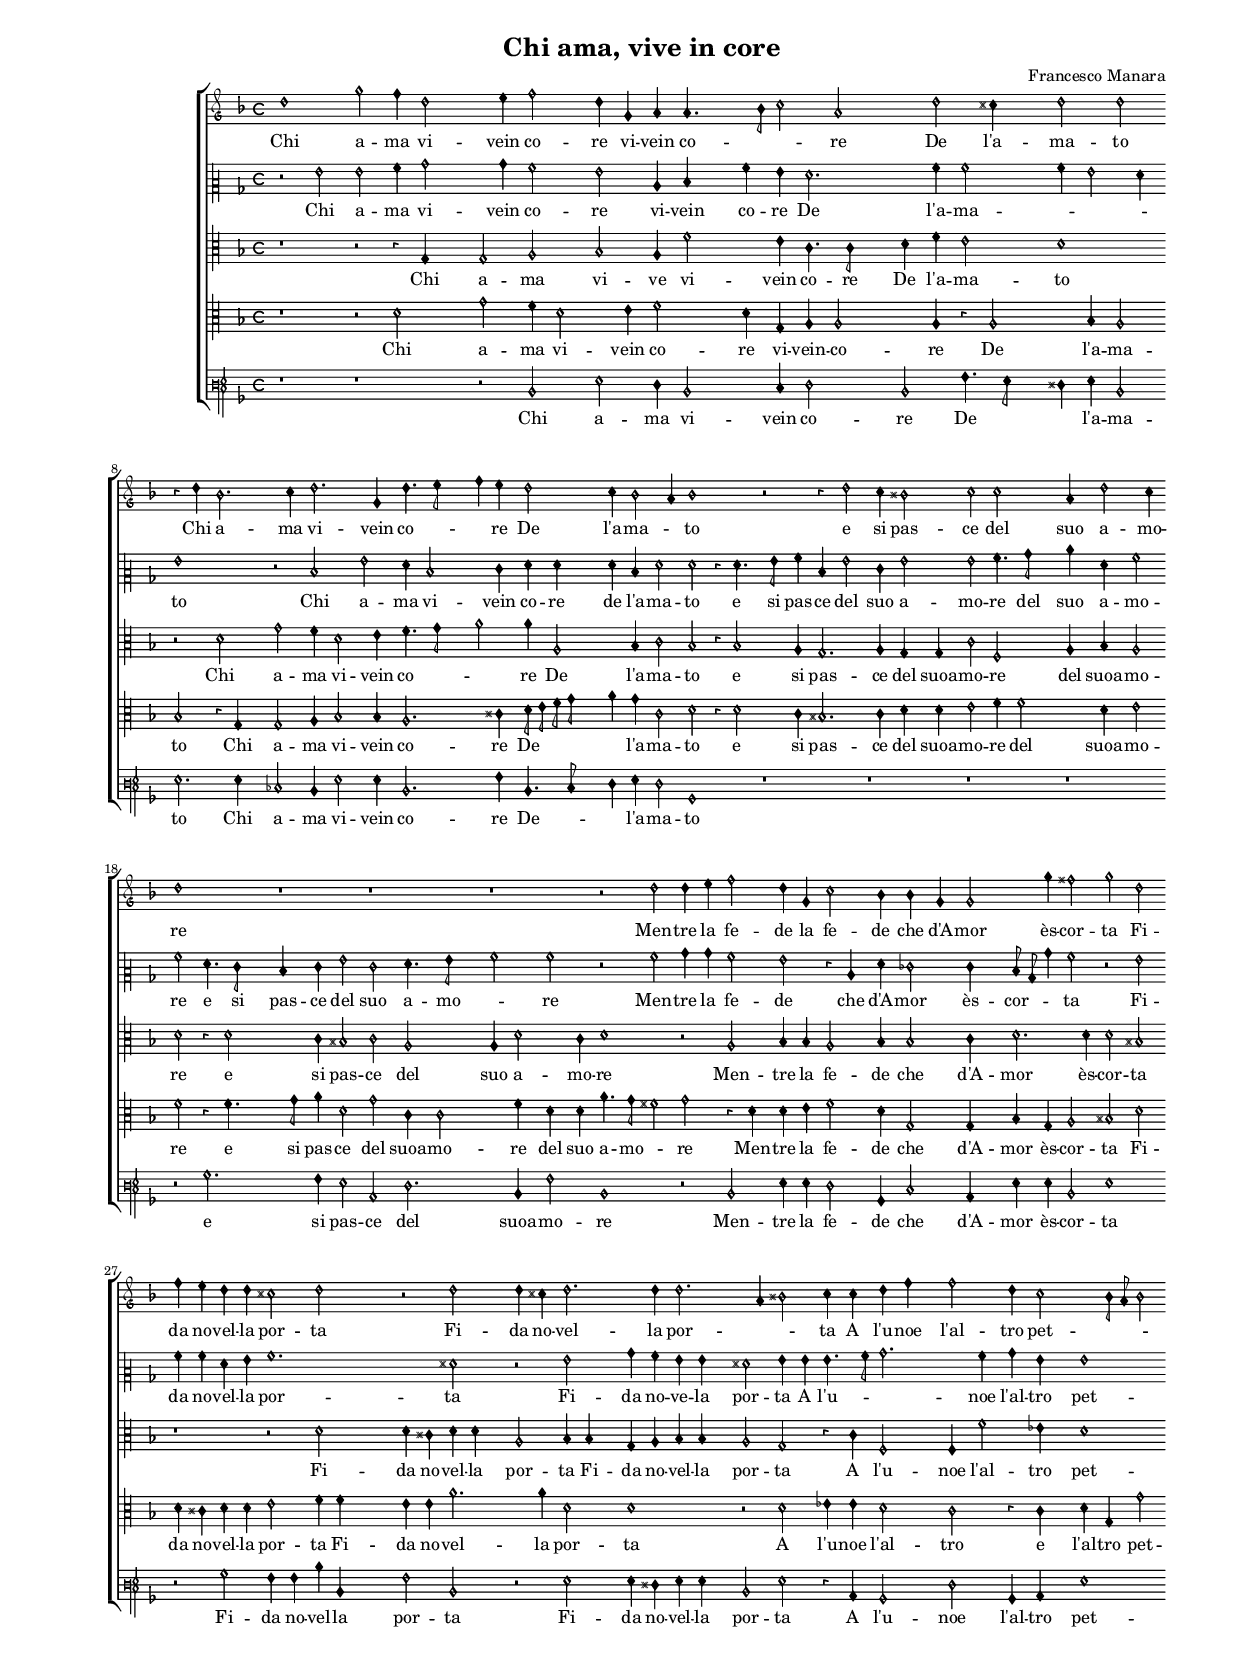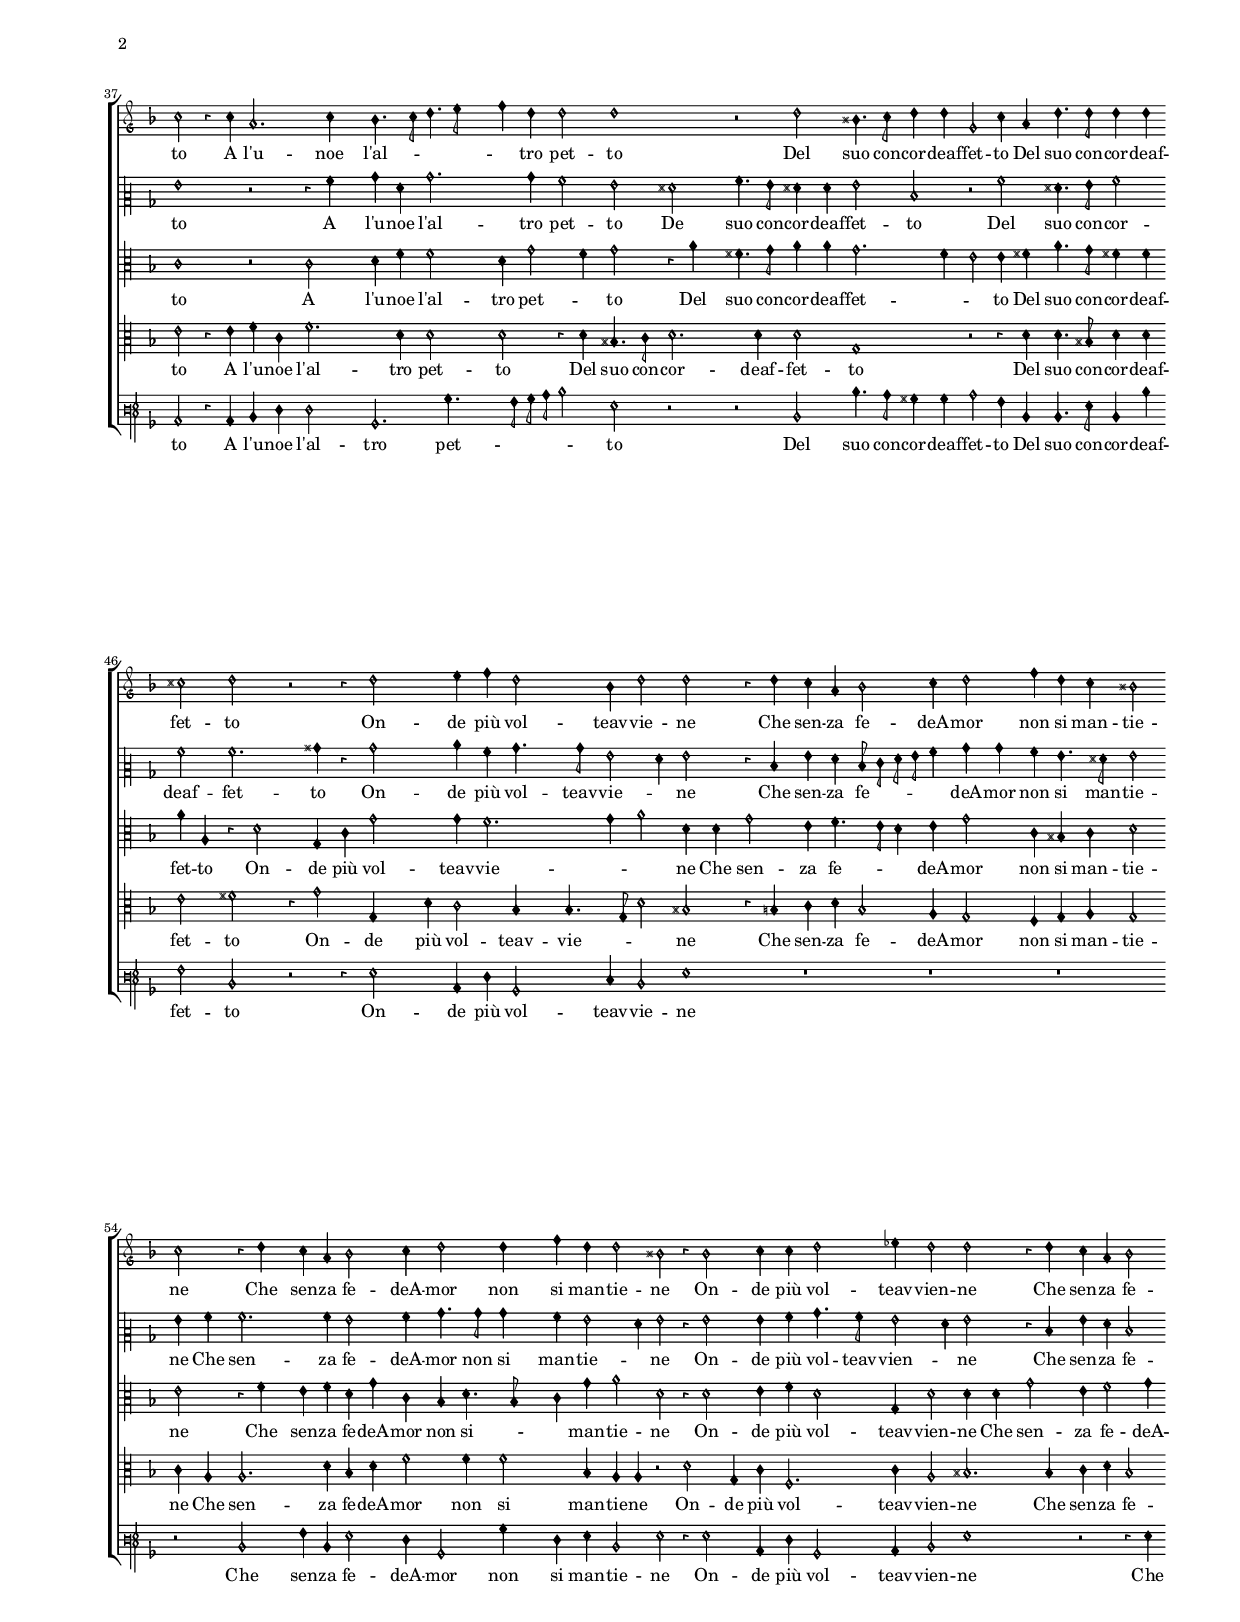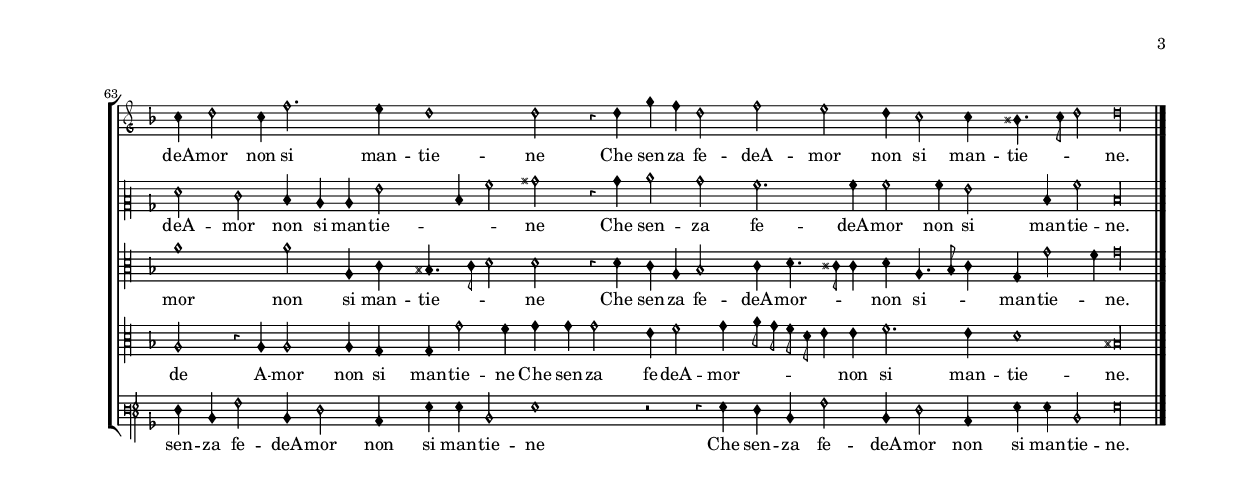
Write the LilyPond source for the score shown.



\version "2.12.0"







#(set-default-paper-size "a4")



\paper {
markup-system-spacing #'basic-distance = #30
 top-system-spacing #'basic-distance = #10
  system-system-spacing #'basic-distance = #30
  last-bottom-spacing #'basic-distance = #10



  line-width    = 177.348\mm

  left-margin   = 19.9965\mm

  top-margin    = 12.656\mm

  bottom-margin = 12.656\mm

  %%indent = 0 \mm
 
  %%set to ##t if your score is less than one page:
 
  ragged-last-bottom = ##t
 
  ragged-bottom = ##f
 
  %% system-separator-markup = \slashSeparator 
  
}




\header {

    title = "Chi ama, vive in core"

    composer = "Francesco Manara"
    
}





AvoiceAA = \relative c'{

\set Score.defaultBarType = "empty"
\override Staff.TimeSignature #'style = #'neomensural
\override Staff.Accidental #'glyph-name-alist = #alteration-mensural-glyph-name-alist
\override Stem #'flag-style = #'mensural
\override Stem #'thickness = #1.0
   \override Voice.NoteHead #'style = #'petrucci
\override Voice.Rest #'style = #'neomensural
\override Score.SpacingSpanner #'spacing-increment = #1.0 % tight spacing     
%% esto se usa para omitir el corchete   override Score.SystemStartBracket #'transparent = ##t
       \clef "petrucci-g"
      
 
    \key f \major 
    
 
    \time 4/4
\autoBeamOff

 
    d'1      | % 1
  
\cadenzaOn
  g2 f4 d2 
  \cadenzaOff
         | % 2

\cadenzaOn
    s4 e f2 s4 
   \cadenzaOff
      | % 3
 
\cadenzaOn
   d4 g, a a4. s8  
     \cadenzaOff
    | % 4
 
\cadenzaOn
   s8 bes c2 a2  
   \cadenzaOff
     | % 5
 
\cadenzaOn
   s4 d2 cis4 s4 
  \cadenzaOff
            | % 6

\set Score.currentBarNumber = #7
    d2 d      | % 7
 
\cadenzaOn
   r4 d bes2. 
   \cadenzaOff
       | % 8

\cadenzaOn
    s4 c d2.  
    \cadenzaOff
      | % 9
 
\cadenzaOn
   s4 g, d'4. e8  s4 
   \cadenzaOff
      | % 10

\cadenzaOn
    f4 e d2  s4 
  \cadenzaOff
            | % 11

\set Score.currentBarNumber = #12
    c4 bes2 a4      | % 12
 
\cadenzaOn
   bes1  s4 
  \cadenzaOff
      | % 13

\cadenzaOn
    r2 r4 d2 
   \cadenzaOff
       | % 14
 
   s4 c bis2      | % 15

\cadenzaOn
    c c s4 
    \cadenzaOff
       | % 16
 
   a4 d2 c4          | % 17

\set Score.currentBarNumber = #18
\cadenzaOn
    d1   s4 
   \cadenzaOff
      | % 18
 
   r1  | % 
\cadenzaOn
   r1 s4 
 \cadenzaOff
    | % 20 
   r1 | % 21
    r2 d      | % 22
 
   d4 e f2          | % 23
 
\set Score.currentBarNumber = #24
   d4 g, c2      | % 24
 
\cadenzaOn
   bes4 bes g g2 
  \cadenzaOff
      | % 25
 
   s4 g' fis2      | % 26

    g d      | % 27
 
   f4 e d d      | % 28
 
\cadenzaOn
   cis2 d s2 
   \cadenzaOff
             | % 29
 
\set Score.currentBarNumber = #30
\cadenzaOn
   r d  s4 
  \cadenzaOff
      | % 30
  
\cadenzaOn
  d4 cis! d2.   
   \cadenzaOff
      | % 31
  
\cadenzaOn
  s4 d d2. 
   \cadenzaOff
      | % 32
 
   s4 a bis2      | % 33
 
\cadenzaOn
   c4 c d f  s4 
   \cadenzaOff
      | % 34
 
\cadenzaOn
   f2 d4 c2  
   \cadenzaOff
           | % 35
 
\set Score.currentBarNumber = #36
   s4 bes8 a bes2      | % 36
 
   c r4 c      | % 37
 
\cadenzaOn
   a2. c4  s4 
     \cadenzaOff
     | % 38
 
\cadenzaOn
   bes4. c8 d4. e8  s4 
     \cadenzaOff
      | % 39

    f4 d d2      | % 40
 
\cadenzaOn
   d1  s4 
     \cadenzaOff
           | % 41

\set Score.currentBarNumber = #42
    r2 d      | % 42

    bis4. c8 d4 d      | % 43

    g,2 c4 a      | % 44
 
   d4. d8 d4 d      | % 45
 
\cadenzaOn
   cis2 d  s4 
  \cadenzaOff
      | % 46
 
\cadenzaOn
   r2 r4 d2  
   \cadenzaOff
            | % 47
 
\set Score.currentBarNumber = #48
\cadenzaOn
   s4 e f d2 
    \cadenzaOff
     | % 48
 
   s4 bes d2      | % 49
 
   d r4 d      | % 50
 
   c a bes2      | % 51
 
   c4 d2 f4      | % 52
 
   d c bis2          | % 53
 
\set Score.currentBarNumber = #54
\cadenzaOn
   c r4 d   s4 
  \cadenzaOff
      | % 54
 
   c a bes2      | % 55
 
\cadenzaOn
   c4 d2 d4  s4 
  \cadenzaOff
      | % 56
 
   f d d2      | % 57
 
\cadenzaOn
   bis r4  bis2  
   \cadenzaOff
     | % 58
 
\cadenzaOn
   s4 c c d2   
 \cadenzaOff
          | % 59

\set Score.currentBarNumber = #60
    s4 ees d2      | % 60
  
  d r4 d      | % 61
 
   c a bes2      | % 62
 
   c4 d2 c4      | % 63
 
\cadenzaOn
   f2. e4  s4 
  \cadenzaOff
      | % 64
 
   d1          | % 65
 
\set Score.currentBarNumber = #66
   d2 r4 d      | % 66
 
   g f d2      | % 67
 
   f e      | % 68
 
\cadenzaOn
   d4 c2 c4  s4 
   \cadenzaOff
      | % 69
 
   bis4. c8 d2     | % 70
 
   d\longa \bar "|." 
\override Staff.BarLine #'transparent = ##f

}% end of last bar in partorvoice

 





AvoiceBA = \relative c'{

      \override Staff.TimeSignature #'style = #'neomensural
\override Staff.Accidental #'glyph-name-alist = #alteration-mensural-glyph-name-alist
\override Stem #'flag-style = #'mensural
\override Stem #'thickness = #1.0
   \override Voice.NoteHead #'style = #'petrucci
\override Voice.Rest #'style = #'neomensural  
\override Score.SpacingSpanner #'spacing-increment = #1.0 % tight spacing     
  \clef "petrucci-c2"
    \key f \major 
    
 
    \time 4/4 
 
\autoBeamOff

   r2 g'      | % 1
 
\cadenzaOn
   g a4 bes2  
  \cadenzaOff
        | % 2
 
\cadenzaOn
   s4 bes a2  s4 
   \cadenzaOff
       | % 3
 
\cadenzaOn
   g2 c,4 d  s4 
   \cadenzaOff
       | % 4
 
\cadenzaOn
   a' g f2.  
   \cadenzaOff
      | % 5
 
\cadenzaOn
   s4 a a2  s4 
  \cadenzaOff
      | % 6
 
   a4 g2 f4      | % 7
 
\cadenzaOn
   g1  s4 
   \cadenzaOff
      | % 8

\cadenzaOn
    r2 d  s4 
  \cadenzaOff
       | % 9
 
\cadenzaOn
   g2 f4 d2 
  \cadenzaOff
       | % 10
 
\cadenzaOn
   s4 e f f s4 
    \cadenzaOff
      | % 11
 
   f d f2      | % 12

\cadenzaOn
    f r4 f4. s8 
   \cadenzaOff
        | % 13

\cadenzaOn
    s8 g a4 d, g2 
     \cadenzaOff
       | % 14
 
   s4 e g2      | % 15
 
\cadenzaOn
   g a4. bes8  s4 
   \cadenzaOff
      | % 16
 
   c4 f, a2      | % 17
 
\cadenzaOn
   a f4. e8  s4 
    \cadenzaOff
       | % 18
  
  d4 e g2      | % 19
 
\cadenzaOn
   e f4. g8 s4 
      \cadenzaOff
      | % 20
 
   a2 a      | % 21
 
   r a      | % 22
 
   bes4 bes a2      | % 23
 
   g r4 c,      | % 24
 
\cadenzaOn
   f ees2  ees4 s4 
      \cadenzaOff
       | % 25
 
   d8 bes bes'4 a2      | % 26
 
   r g      | % 27
 
   a4 a f g      | % 28
 
\cadenzaOn
   a1. 
      \cadenzaOff
      | % 29

\cadenzaOn
    s2 fis  s4 
    \cadenzaOff
     | % 30
 
\cadenzaOn
   r2 g  s4 
     \cadenzaOff
     | % 31
 
\cadenzaOn
   bes4 a g g  s4 
    \cadenzaOff
     | % 32

    fis!2 g4 g      | % 33

\cadenzaOn
    g4. a8 bes2. 
     \cadenzaOff
     | % 34
 
\cadenzaOn
   s4 a bes g  s4 
   \cadenzaOff
       | % 35

    g1      | % 36
 
   g      | % 37
  
\cadenzaOn
  r2 r4 a  s4 
    \cadenzaOff
     | % 38
 
\cadenzaOn
   bes f bes2. 
      \cadenzaOff
    | % 39
 
   s4 bes a2      | % 40
 
\cadenzaOn
   g fis  s4 
   \cadenzaOff
       | % 41
 
   a4. g8 fis!4  fis      | % 42
 
   g2 d      | % 43

    r a'      | % 44
 
   fis4. g8 a2      | % 45
 
\cadenzaOn
   a a2.  
   \cadenzaOff
       | % 46
 
\cadenzaOn
   s4 bis r  bis2 
   \cadenzaOff
       | % 47
 
\cadenzaOn
   s4 c a bis4. s8  
    \cadenzaOff
      | % 48
 
   s8 bis g2 f4      | % 49

    g2 r4 d      | % 50
 
   g f d8 e f g      | % 51
 
   a4 bes bes a      | % 52
 
   g4. fis8 g2      | % 53

\cadenzaOn
    g4 a a2. 
     \cadenzaOff
      | % 54
 
   s4 a g2      | % 55

\cadenzaOn
    a4 bes4. bes8 bes4  s4 
   \cadenzaOff
       | % 56
 
  a g2 f4      | % 57
 
\cadenzaOn
   g2 r4 g2  
   \cadenzaOff
      | % 58
 
\cadenzaOn
   s4 g a bes4. s8  
    \cadenzaOff
     | % 59
 
   s8 a g2 f4      | % 60
 
   g2 r4 d      | % 61
 
   g f d2      | % 62
 
   f e      | % 63
 
\cadenzaOn
   d4 c c g'2  
   \cadenzaOff
     | % 64
 
   s4 d a'2      | % 65
 
   bis r4  bis      | % 66
 
   c2 bes      | % 67
 
   a2. a4      | % 68
 
\cadenzaOn
   a2 a4 g2 
    \cadenzaOff
       | % 69
 
   s4 d a'2     | % 70

    d,\longa  \bar "|." 

\override Staff.BarLine #'transparent = ##f
}% end of last bar in partorvoice

 





AvoiceCA = \relative c{

   \override Staff.TimeSignature #'style = #'neomensural
\override Staff.Accidental #'glyph-name-alist = #alteration-mensural-glyph-name-alist
\override Stem #'flag-style = #'mensural
\override Stem #'thickness = #1.0
   \override Voice.NoteHead #'style = #'petrucci
\override Voice.Rest #'style = #'neomensural
\override Score.SpacingSpanner #'spacing-increment = #1.0 % tight spacing     
    \clef "petrucci-c3"
 
 
    \key f \major 
    
 
    \time 4/4 
\autoBeamOff


    r1  | % 
 
\cadenzaOn
   r2 r4 g' s4 
 \cadenzaOff
         | % 2
 
\cadenzaOn
   g2 a  s4 
   \cadenzaOff
     | % 3
 
\cadenzaOn
   bes2 a4 f'2 
    \cadenzaOff
     | % 4
  
\cadenzaOn
  s4 e c4. c8  s4 
    \cadenzaOff
     | % 5
 
\cadenzaOn
   d4 f e2  s4 
   \cadenzaOff
      | % 6
 
   d1      | % 7
 
\cadenzaOn
   r2 d   s4 
  \cadenzaOff
     | % 8
 
\cadenzaOn
   g2 f4 d2  
    \cadenzaOff
      | % 9
 
\cadenzaOn
   s4 e f4. g8  s4 
    \cadenzaOff
     | % 10
 
\cadenzaOn
   a2 a4 a,2  
     \cadenzaOff
     | % 11
 
   s4 bes c2      | % 12
 
\cadenzaOn
   bes r4 bes2  
   \cadenzaOff
     | % 13

\cadenzaOn
    s4 a g2. 
     \cadenzaOff
     | % 14
 
   s4 a g g      | % 15
 
\cadenzaOn
   c2 f, s4 
     \cadenzaOff
     | % 16
 
   a4 bes a2      | % 17
 
\cadenzaOn
  d r4 d2  
   \cadenzaOff
       | % 18
 
   s4 c bis2      | % 19
 
\cadenzaOn
   c a  s4 
   \cadenzaOff
       | % 20
 
   a4 d2 c4      | % 21

    d1      | % 22
 
   r2 a      | % 23
 
   bes4 bes a2      | % 24

\cadenzaOn
    bes4 bes2 c4 s4 
    \cadenzaOff
       | % 25
  
  d2. d4      | % 26
 
   d2 bis      | % 27
 
   r1  | % 
 
\cadenzaOn
   r2 d  s2 
    \cadenzaOff
       | % 29
 
\cadenzaOn
   d4 cis d d  s4 
   \cadenzaOff
      | % 30

\cadenzaOn
   a2 bes4 bes  s4 
   \cadenzaOff
      | % 31
 
\cadenzaOn
   g a bes bes s4 
     \cadenzaOff
      | % 32
 
   a2 g      | % 33
 
\cadenzaOn
   r4 c f,2   s4 
    \cadenzaOff
     | % 34
 
\cadenzaOn
   f4 f'2 ees4  s4 
    \cadenzaOff
     | % 35
 
   d1      | % 36
 
   c      | % 37
 
\cadenzaOn
   r2 c   s4 
  \cadenzaOff
       | % 38
 
\cadenzaOn
   d4 f f2  s4 
   \cadenzaOff
      | % 39
 
   d4 g2 f4      | % 40
 
\cadenzaOn
   g2 r4 a  s4 
    \cadenzaOff
     | % 41
 
   fis4. g8 a4 a      | % 42
 
   g2. f4      | % 43

    e2 e4 fis      | % 44
 
   a4. g8 fis4  fis      | % 45
 
\cadenzaOn
   a a, r d2 
     \cadenzaOff
     | % 46
 
\cadenzaOn
   s4 g, c g'2  
      \cadenzaOff
     | % 47
 
\cadenzaOn
   s4 g f2.  
      \cadenzaOff
      | % 48
 
   s4 g a2      | % 49
 
   d,4 d g2      | % 50
 
   e4 f4. e8 d4      | % 51

    e g2 c,4      | % 52
 
   bis c d2      | % 53
 
\cadenzaOn
   e r4 f s4 
    \cadenzaOff
       | % 54
 
   e f d g      | % 55
 
\cadenzaOn
   c, bes d4. bes8  s4 
    \cadenzaOff
     | % 56
 
   c4 g' a2      | % 57
 
 \cadenzaOn
  d, r4 d2  
    \cadenzaOff
      | % 58
  
\cadenzaOn
  s4 e f d2   
  \cadenzaOff
     | % 59
 
   s4 g, d'2      | % 60
 
   d4 d g2      | % 61
  
  e4 f2 g4      | % 62
 
   a1      | % 63
 
\cadenzaOn
   a2 a,4 c s4 
   \cadenzaOff
        | % 64
 
   bis4. c8 d2      | % 65
 
   d r4 d      | % 66
 
   c a bes2      | % 67
 
   c4 d4. cis8  cis4      | % 68
 
\cadenzaOn
   d a4. bes8 c4 s4 
     \cadenzaOff
     | % 69
 
   g g'2 f4     | % 70
 
   g\longa \bar "|." 
\override Staff.BarLine #'transparent = ##f
}% end of last bar in partorvoice

 





AvoiceDA = \relative c{

    \override Staff.TimeSignature #'style = #'neomensural
\override Staff.Accidental #'glyph-name-alist = #alteration-mensural-glyph-name-alist
\override Stem #'flag-style = #'mensural
\override Stem #'thickness = #1.0
   \override Voice.NoteHead #'style = #'petrucci
\override Voice.Rest #'style = #'neomensural
\override Score.SpacingSpanner #'spacing-increment = #1.0 % tight spacing     
    \clef "petrucci-c3"

 
    \key f \major 
    
 
    \time 4/4 
\autoBeamOff


    r1  | % 
 
\cadenzaOn
   r2 d'  s4 
 \cadenzaOff
        | % 2
 
 \cadenzaOn
  g2 f4 d2 
   \cadenzaOff
        | % 3
  
\cadenzaOn
  s4 e f2  s4 
    \cadenzaOff
       | % 4
  
\cadenzaOn
  d4 g, a a2  
     \cadenzaOff
      | % 5

\cadenzaOn
    s4 a r a2  
     \cadenzaOff
       | % 6
 
   s4 bes a2      | % 7
 
\cadenzaOn
   bes r4 g   s4 
  \cadenzaOff
     | % 8
  
\cadenzaOn
  g2 a4 bes2  
   \cadenzaOff
     | % 9
 
\cadenzaOn
   s4 bes a2.  
   \cadenzaOff
     | % 10
  
\cadenzaOn
  s4 cis d8 e f g  s4 
   \cadenzaOff
      | % 11
 
   a4 g cis,2      | % 12

\cadenzaOn
    d r4 d2  
  \cadenzaOff
       | % 13
 
\cadenzaOn
   s4 c bis2. 
 \cadenzaOff
        | % 14
 
   s4 c d d      | % 15
  
\cadenzaOn
  e2 f4 f2 
   \cadenzaOff
       | % 16
  
  s4 d e2      | % 17
 
\cadenzaOn
   f r4 f4. s8 
     \cadenzaOff
      | % 18
 
   s8 g a4 d,2      | % 19
 
\cadenzaOn
   g c,4 c2   
   \cadenzaOff
      | % 20
  
  s4 f d d      | % 21
  
  a'4. g8 fis2      | % 22
 
   g r4 d      | % 23
 
   d e f2      | % 24
  
\cadenzaOn
  d4 g,2 g4 s4 
  \cadenzaOff
       | % 25
 
   bes g a2      | % 26

    bis d      | % 27
 
   d4 cis d d      | % 28

\cadenzaOn
    e2 f4 f  s2 
  \cadenzaOff
      | % 29
 
\cadenzaOn
   e4 e a2. 
    \cadenzaOff
     | % 30
 
 \cadenzaOn
  s4 a d,2  s4 
   \cadenzaOff
     | % 31

\cadenzaOn
    d1   s4 
  \cadenzaOff
      | % 32
 
   r2 d      | % 33
 
\cadenzaOn
   ees4  ees d2 s4 
     \cadenzaOff
     | % 34
 
\cadenzaOn
   c2 r4 c s4 
    \cadenzaOff
      | % 35
 
   d g, g'2      | % 36
 
   e r4 e      | % 37
 
\cadenzaOn
   f c f2. 
     \cadenzaOff
      | % 38
 
\cadenzaOn
   s4 d d2  s4 
    \cadenzaOff
     | % 39
 
   d2 r4 d      | % 40
 
\cadenzaOn
   bis4. c8 d2.  
   \cadenzaOff
       | % 41
 
   s4 d d2      | % 42
 
   g,1      | % 43
 
   r2 r4 d'      | % 44

    d4. bis8 d4 d      | % 45

\cadenzaOn
    e2 fis s4 
     \cadenzaOff
       | % 46
 
\cadenzaOn
   r4 g2 g,4   s4 
  \cadenzaOff
      | % 47
 
 \cadenzaOn
  d' c2 bes4  s4 
 \cadenzaOff
       | % 48
 
   bes4. g8 d'2      | % 49

    bis r4  b      | % 50
 
   c d bes2      | % 51
 
   a4 g2 f4      | % 52
 
   g a g2      | % 53
 
\cadenzaOn
   c4 a a2. 
  \cadenzaOff
        | % 54
 
   s4 d bes d      | % 55
 
\cadenzaOn
   f2 f4 f2  
    \cadenzaOff
      | % 56
 
   s4 bes, a a      | % 57

\cadenzaOn
   r2 d   s4 
   \cadenzaOff
      | % 58
 
\cadenzaOn
   g,4 c f,2.  
    \cadenzaOff
      | % 59

    s4 c' a2      | % 60
 
   bis2.  bis4      | % 61
 
   c d bes2      | % 62
  
  a r4 a      | % 63
 
\cadenzaOn
   a2 a4 g s4 
     \cadenzaOff
       | % 64
 
   g g'2 f4      | % 65
 
   g g g2      | % 66
 
   e4 f2 g4      | % 67
 
   a8 g f d e4 e      | % 68
 
\cadenzaOn
   f2. e4  s4 
   \cadenzaOff
       | % 69
  
  d1    | % 70
 
   bis\longa \bar "|." 
\override Staff.BarLine #'transparent = ##f
}% end of last bar in partorvoice

 





AvoiceEA = \relative c{

    \override Staff.TimeSignature #'style = #'neomensural
\override Staff.Accidental #'glyph-name-alist = #alteration-mensural-glyph-name-alist
\override Stem #'flag-style = #'mensural
\override Stem #'thickness = #1.0
   \override Voice.NoteHead #'style = #'petrucci
\override Voice.Rest #'style = #'neomensural
\override Score.SpacingSpanner #'spacing-increment = #1.0 % tight spacing 
      \clef "petrucci-f3" 
 
    \key f \major 
    
 
    \time 4/4 
\autoBeamOff


    r1  | % 

\cadenzaOn
    r1 s4 
\cadenzaOff
    | % 2
\cadenzaOn
   r2 d  s4 
  \cadenzaOff
      | % 3
 
\cadenzaOn
   g2 f4 d2  
    \cadenzaOff
      | % 4
 
\cadenzaOn
   s4 e f2 s4 
   \cadenzaOff
      | % 5
  
\cadenzaOn
  d2 a'4. g8  s4 
   \cadenzaOff
      | % 6
 
   fis4 g d2      | % 7
  
\cadenzaOn
  g2. g4  s4 
     \cadenzaOff
     | % 8

\cadenzaOn
    ees2 d4 g2 
   \cadenzaOff
       | % 9
 
\cadenzaOn
   s4 g d2. 
    \cadenzaOff
      | % 10
 
\cadenzaOn
   s4 a' d,4. ees8  s4 
   \cadenzaOff
      | % 11
 
   f4 g f2      | % 12
 
\cadenzaOn
   bes,1  s4 
   \cadenzaOff
       | % 13

\cadenzaOn
    r1  s4 
   \cadenzaOff
    | % 
 
    r1 | % 15 
\cadenzaOn
    r1 s4 
  \cadenzaOff
    | % 16 
    r1 | % 17
\cadenzaOn
   r2 bes'2.  
   \cadenzaOff
     | % 18

   s4 a g2      | % 19
 
\cadenzaOn
   c, f2.  
    \cadenzaOff
      | % 20
 
   s4 d a'2      | % 21
 
   d,1      | % 22

    r2 d      | % 23

    g4 g f2      | % 24
 
\cadenzaOn
   bes,4  e2 c4 s4 
    \cadenzaOff
       | % 25
 
   g' g d2      | % 26

    g1      | % 27
 
   r2 bes      | % 28
 
\cadenzaOn
   a4 a d d,  s2 
      \cadenzaOff
      | % 29
 
\cadenzaOn
   a'2 d,  s4 
    \cadenzaOff
     | % 30
 
\cadenzaOn
   r2 g  s4 
   \cadenzaOff
     | % 31
 
\cadenzaOn
   g4 fis g g  s4 
    \cadenzaOff
     | % 32

   d2 g      | % 33
  
\cadenzaOn
  r4 c, bes2  s4 
    \cadenzaOff
       | % 34
 
\cadenzaOn
   f'2 bes,4 c   s4 
  \cadenzaOff
      | % 35
 
   g'1      | % 36
 
   c,2 r4 c      | % 37
 
\cadenzaOn
   d f f2  s4 
   \cadenzaOff
      | % 38

\cadenzaOn
    bes,2. bes'4. s8 
    \cadenzaOff
       | % 39
 
   s8 a bes c d2      | % 40
 
\cadenzaOn
   g, r    s4 
  \cadenzaOff
      | % 41

    r2 d      | % 42
 
   d'4. c8 bis4  bis      | % 43
 
   c2 a4 d,      | % 44

    d4. g8 d4 d'      | % 45
 
\cadenzaOn
   a2 d, s4  
 \cadenzaOff
       | % 46
 
\cadenzaOn
   r2 r4 g2 
  \cadenzaOff
       | % 47
 
\cadenzaOn
   s4 c, f bes,2  
   \cadenzaOff
     | % 48
 
   s4 e d2      | % 49
 
   g1      | % 50
 
   r1  | % 
   r1 | % 52 
   r1 | % 53
\cadenzaOn
    r2 d s4 
    \cadenzaOff
      | % 54

    a'4 d, g2      | % 55

\cadenzaOn
    f4 bes,2 bes'4  s4 
    \cadenzaOff
     | % 56

    f g d2      | % 57
 
\cadenzaOn
   g r4 g2   
  \cadenzaOff
     | % 58
 
\cadenzaOn
   s4 c, f bes,2  
   \cadenzaOff
     | % 59

    s4 c d2      | % 60
 
   g1      | % 61
 
   r2 r4 g      | % 62
 
   f d a'2      | % 63
 
\cadenzaOn
   d,4 f2 c4 s4 
     \cadenzaOff
      | % 64
 
   g' g d2      | % 65
 
   g1      | % 66
 
   r2 r4 g      | % 67
 
   f d a'2      | % 68
 
\cadenzaOn
   d,4 f2 c4  s4 
    \cadenzaOff
      | % 69
 
   g' g d2    | % 70

    g\longa  \bar "|." 

\override Staff.BarLine #'transparent = ##f
}% end of last bar in partorvoice





      ApartAverseA = \lyricmode { 

\set stanza = \skip4 Chi a -- ma vi -- vein co --
  re vi -- vein co -- \skip4  \skip4    re         De    l'a    -- ma -- to Chi a -- ma
  vi -- vein co -- \skip4 \skip4 re De    l'a    -- ma -- \skip4 to    e    
      si pas -- ce del suo a -- mo -- re Men -- tre la fe -- de la fe
  -- de che    d'A    --    mor            ès    -- cor -- ta Fi -- da no -- vel --
  la por -- ta Fi -- da no -- vel -- la por -- \skip4 \skip4 ta A
     l'u    -- noe    l'al    -- tro pet -- \skip4 \skip4 \skip4  to A    l'u    -- noe
     l'al    -- \skip4 \skip4 \skip4 \skip4 tro pet -- to Del suo con --
  cor -- deaf -- fet -- to Del suo con -- cor -- deaf -- fet -- to On
  -- de    più    vol -- teav -- vie -- ne Che sen -- za fe -- deA -- mor
  non si man -- tie -- ne Che sen -- za fe -- deA -- mor non si man --
  tie -- ne On -- de    più    vol -- teav -- vien -- ne Che sen -- za fe
  -- deA -- mor non si man -- tie -- ne Che sen -- za fe -- deA -- mor
  non si man -- tie -- \skip4 \skip4    ne.   
}
      


ApartBverseA = \lyricmode { 
\set stanza = \skip4 Chi a -- ma vi -- vein co --
  re vi -- vein co -- re    De            l'a    -- ma -- \skip4 \skip4 \skip4
  to Chi a -- ma vi -- vein co -- re de    l'a    -- ma -- to    e         si pas
  -- ce    del         suo a -- mo -- re del suo a -- mo -- re e si pas --
  ce del suo a -- mo -- \skip4 re Men -- tre la fe -- de che    d'A    --
  mor    ès    -- cor -- \skip4 \skip4  ta Fi -- da no -- vel -- la por -- ta Fi
  -- da no -- ve -- la por -- ta A    l'u    -- \skip4 \skip4 noe    l'al   
  -- tro pet -- to A    l'u    -- noe    l'al    -- tro pet -- to De suo con
  -- cor -- deaf -- fet -- to Del suo con -- cor -- deaf -- fet -- to
  On -- de    più    vol -- teav -- vie -- \skip4 ne Che sen -- za fe -- \skip4
\skip4 \skip4 \skip4   deA -- mor non si man -- tie -- ne Che sen -- za fe -- deA -- mor
  non si man -- tie -- \skip4 ne On -- de    più    vol -- teav -- vien -- \skip4
  ne Che sen -- za fe -- deA -- mor non si man -- tie -- \skip4 \skip4
  ne Che sen -- za fe -- deA -- mor non    si         man -- tie --    ne.   
}
      


ApartCverseA = \lyricmode { 
\set stanza = \skip4 Chi a -- ma vi -- ve vi --
  vein co -- re De    l'a    -- ma -- to Chi a -- ma vi -- vein co --
  \skip4 \skip4 re    De            l'a    -- ma -- to    e         si pas -- ce del
  suoa -- mo -- re del suoa -- mo -- re    e         si pas -- ce del suo a
  -- mo -- re Men -- tre la fe -- de che    d'A    -- mor    ès    -- cor --
  ta Fi -- da no -- vel -- la por -- ta Fi -- da no -- vel -- la por
  -- ta A    l'u    -- noe    l'al    -- tro pet -- to A    l'u    -- noe    l'al   
  -- tro pet -- \skip4 to Del suo con -- cor -- deaf -- fet -- \skip4
  \skip4 to Del suo con -- cor -- deaf -- fet -- to On -- de    più    vol
  -- teav -- vie -- \skip4 \skip4 ne Che sen -- za fe -- \skip4 \skip4
  deA -- mor non si man -- tie -- ne Che sen -- za fe -- deA -- mor
  non si -- \skip4 \skip4 man -- tie -- ne On -- de    più    vol -- teav
  -- vien -- ne Che sen -- za fe -- deA -- mor non si man -- tie --
  \skip4 \skip4 ne Che sen -- za fe -- deA -- mor -- \skip4 \skip4 non
  si -- \skip4 \skip4 man -- tie -- \skip4    ne.   
}
      


ApartDverseA = \lyricmode { 
\set stanza = \skip4 Chi a -- ma vi -- vein co --
  re vi -- vein -- co -- re    De            l'a    -- ma -- to Chi a -- ma vi
  -- vein co -- re    De         \skip4 \skip4  \skip4  \skip4    l'a    -- ma -- to    e         si pas -- ce
  del suoa -- mo -- re    del         suoa -- mo -- re    e       si  pas -- ce
  del suoa -- mo -- re del suo a -- mo -- \skip4 re Men -- tre la fe
  -- de che    d'A    -- mor    ès    -- cor -- ta Fi -- da no -- vel -- la
  por -- ta Fi -- da no -- vel -- la por -- ta A    l'u    -- noe    l'al   
  -- tro e    l'al    -- tro pet -- to A    l'u    -- noe    l'al    -- tro pet --
  to Del suo con -- cor -- deaf -- fet -- to Del suo con -- cor --
  deaf -- fet -- to On -- de    più    vol -- teav -- vie -- \skip4 \skip4
  ne Che sen -- za fe -- deA -- mor non si man -- tie -- ne Che sen --
  za fe -- deA -- mor non    si         man -- tie -- ne On -- de    più    vol
  -- teav -- vien -- ne Che sen -- za fe -- de A -- mor non si man --
  tie -- ne Che sen -- za fe -- deA -- mor -- \skip4 \skip4 \skip4  \skip4  \skip4  non si man
  -- tie --    ne.   
}
      


ApartEverseA = \lyricmode { 
\set stanza = \skip4 Chi a -- ma vi -- vein co --
  re    De         \skip4 \skip4    l'a    -- ma -- to Chi a -- ma vi -- vein co --
  re De -- \skip4 \skip4    l'a    -- ma -- to    e         si pas -- ce    del    
      suoa -- mo -- re Men -- tre la fe -- de che    d'A    -- mor    ès    --
  cor -- ta Fi -- da no -- vel -- la por -- ta Fi -- da no -- vel --
  la por -- ta A    l'u    -- noe    l'al    -- tro pet -- to A    l'u    -- noe
     l'al    -- tro pet -- \skip4 \skip4  \skip4  \skip4  to Del suo con -- cor -- deaf -- fet --
  to Del suo con -- cor -- deaf -- fet -- to On -- de    più    vol --
  teav -- vie -- ne Che sen -- za fe -- deA -- mor non si man -- tie
  -- ne On -- de    più    vol -- teav -- vien -- ne Che sen -- za fe --
  deA -- mor non si man -- tie -- ne Che sen -- za fe -- deA -- mor
  non si man -- tie --    ne.   
}






\score {
 
    << 

        \context StaffGroup = G<<
 
            \context Staff = ApartA << 

                \context Voice = AvoiceAA \AvoiceAA

            >>

              \context Lyrics = ApartAverseA\lyricsto AvoiceAA  \ApartAverseA


            \context Staff = ApartB <<
 
                \context Voice = AvoiceBA \AvoiceBA

            >>


			   \context Lyrics = ApartBverseA\lyricsto AvoiceBA  \ApartBverseA

            \context Staff = ApartC <<
 
                \context Voice = AvoiceCA \AvoiceCA

            >>

			

			     \context Lyrics = ApartCverseA\lyricsto AvoiceCA  \ApartCverseA
 
 
           \context Staff = ApartD <<
 
                \context Voice = AvoiceDA \AvoiceDA
 
           >>


		        \context Lyrics = ApartDverseA\lyricsto AvoiceDA  \ApartDverseA

		   
            \context Staff = ApartE <<
 
                \context Voice = AvoiceEA \AvoiceEA

            >>


			    \context Lyrics = ApartEverseA\lyricsto AvoiceEA  \ApartEverseA


        >> %end of StaffGroupG



      \set Score.skipBars = ##t

           \set Score.markFormatter = #format-mark-box-letters %%boxed rehearsal-marks

       \override Score.TimeSignature #'style = #'() %%makes timesigs always numerical

      %% remove previous line to get cut-time/alla breve or common time 

      \set Score.pedalSustainStyle = #'mixed
 
       %% make spanners comprise the note it end on, so that there is no doubt that this note is included.

       \override Score.TrillSpanner #'(bound-details right padding) = #-2

      \override Score.TextSpanner #'(bound-details right padding) = #-1
 
     %% Lilypond's normal textspanners are too weak: 
 
      \override Score.TextSpanner #'dash-period = #1
 
     \override Score.TextSpanner #'dash-fraction = #0.5

      %% lilypond chordname font, like mscore jazzfont, is both far too big and extremely ugly (olagunde@start.no):

      \override Score.ChordName #'font-family = #'roman
 
      \override Score.ChordName #'font-size =#0 

      %% In my experience the normal thing in printed scores is maj7 and not the triangle. (olagunde):

      \set Score.majorSevenSymbol = \markup {maj7}

  >>



  %% Boosey and Hawkes, and Peters, have barlines spanning all staff-groups in a score,

  %% Eulenburg and Philharmonia, like Lilypond, have no barlines between staffgroups.

  %% If you want the Eulenburg/Lilypond style, comment out the following line:
 

 \layout {\context {\Score \override BarLine #'transparent = ##t}}

}%% end of score-block 



#(set-global-staff-size 14)
